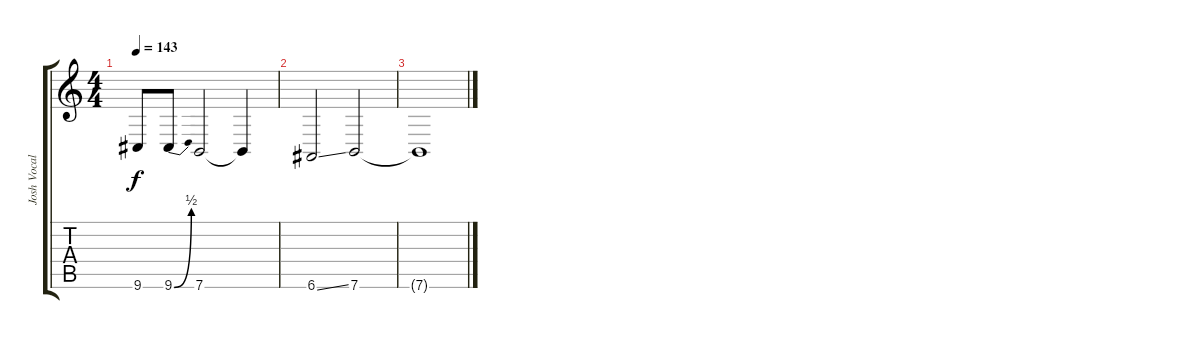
\track ("Josh Vocals" "Josh Vocal") {instrument baritonesax}
\staff {score tabs}
\tuning (E4 B3 G3 D3 A2 E2) {hide}
\ts (4 4)
\tempo 143
\clef g2
\ks c
9.6{t}.8{dy f} 9.6{be (bend 0 0 60 2)}.8 7.6.2 7.6{t}.4 |
6.6{ss}.2 7.6.2 |
7.6{t}.1
